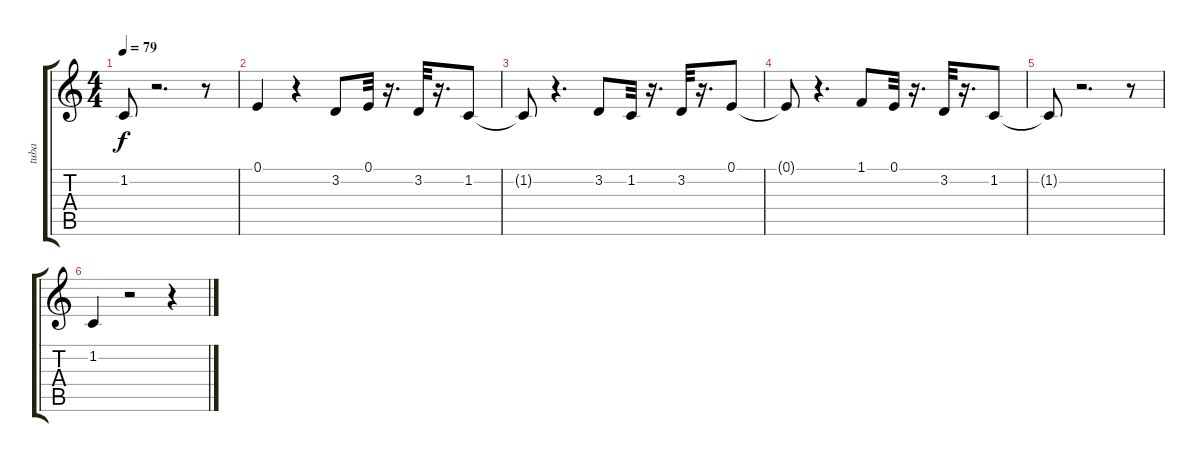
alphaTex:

\track ("tuba" "tuba") {instrument tuba}
\staff {score tabs}
\tuning (E4 B3 G3 D3 A2 E2) {hide}
\ts (4 4)
\tempo 79
\clef g2
\ks c
1.2{t}.8{dy f} r.2{d} r.8 |
0.1.4 r.4 3.2.8 0.1.32 r.16{d} 3.2.32 r.16{d} 1.2.8 |
1.2{t}.8 r.4{d} 3.2.8 1.2.32 r.16{d} 3.2.32 r.16{d} 0.1.8 |
0.1{t}.8 r.4{d} 1.1.8 0.1.32 r.16{d} 3.2.32 r.16{d} 1.2.8 |
1.2{t}.8 r.2{d} r.8 |
1.2.4 r.2 r.4
